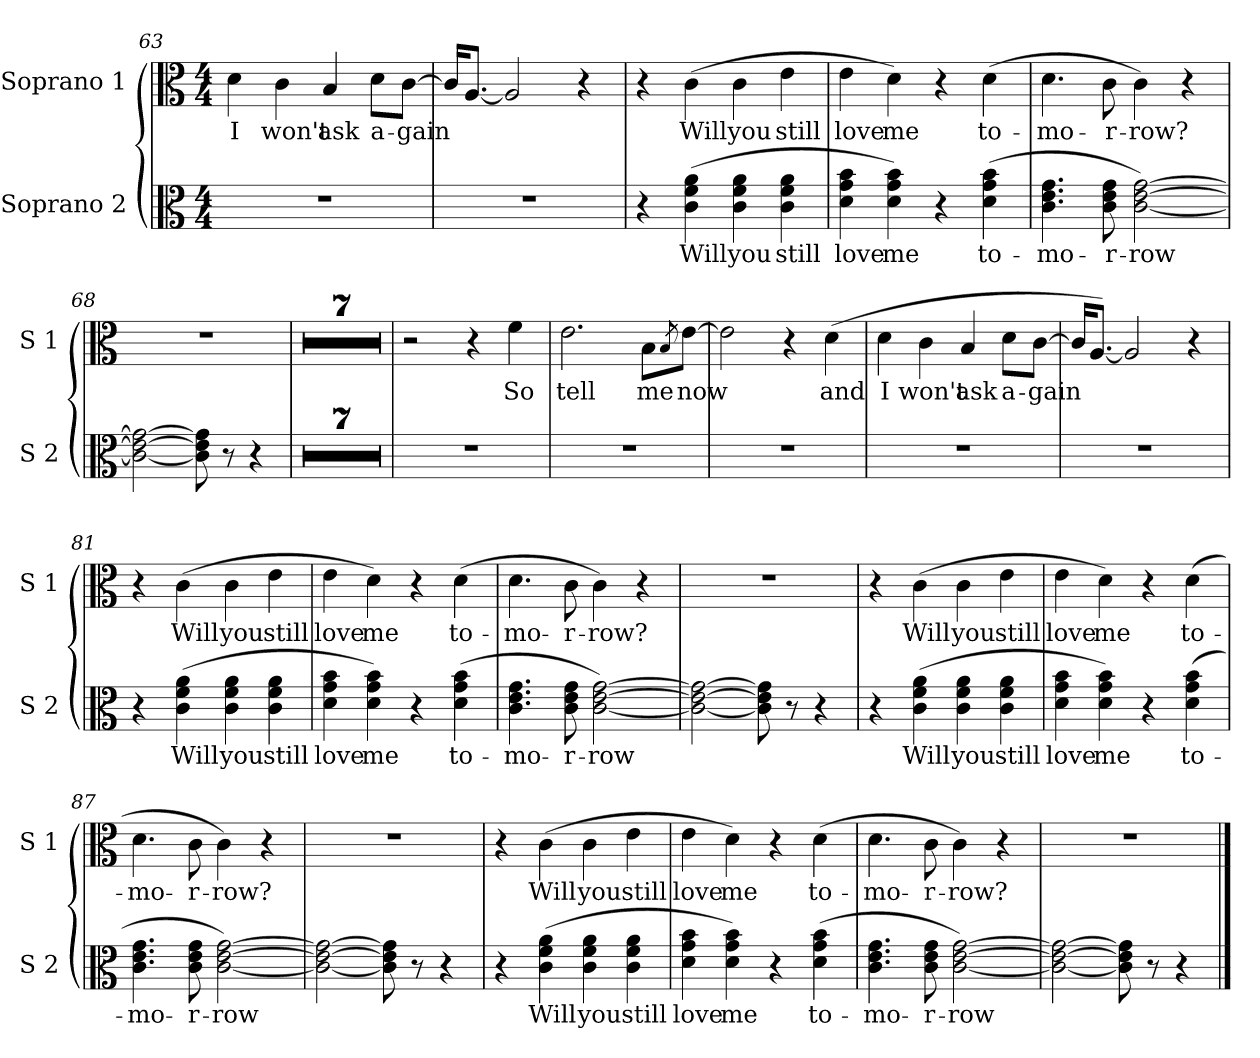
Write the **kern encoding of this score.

**kern	**text	**kern	**text
*part2	*part2	*part1	*part1
*staff2	*staff2	*staff1	*staff1
*I"Soprano 2	*	*I"Soprano 1	*
*I'S 2	*	*I'S 1	*
*clefC3	*	*clefC3	*
*k[]	*	*k[]	*
*C:	*	*C:	*
*M4/4	*	*M4/4	*
=63	=63	=63	=63
!	!	!	!LO:LY:b
1r	.	4d\	I
!	!	!	!LO:LY:b
.	.	4c\	won't
!	!	!	!LO:LY:b
.	.	4B/	ask
!	!	!	!LO:LY:b
.	.	8d\L	a-
!	!	!	!LO:LY:b
.	.	[8c\J	-gain
=64	=64	=64	=64
1r	.	16c/KL]	.
.	.	[8.A/J	.
.	.	2A/]	.
!	!	!	!LO:LY:b
.	.	4r	:
!!LO:LB:g=z
=65	=65	=65	=65
4r	.	4r	.
!	!LO:LY:b	!	!LO:LY:b
(>4c\ 4f\ 4a\	Will	(>4c\	Will
!	!LO:LY:b	!	!LO:LY:b
4c\ 4f\ 4a\	you	4c\	you
!	!LO:LY:b	!	!LO:LY:b
4c\ 4f\ 4a\	still	4e\	still
=66	=66	=66	=66
!	!LO:LY:b	!	!LO:LY:b
4d\ 4g\ 4b\	love	4e\	love
!	!LO:LY:b	!	!LO:LY:b
4d\ 4g\ 4b\)	me	4d\)	me
!	!LO:LY:b	!	!LO:LY:b
4r	,	4r	,
!	!LO:LY:b	!	!LO:LY:b
(>4d\ 4g\ 4b\	to-	(>4d\	to-
=67	=67	=67	=67
!	!LO:LY:b	!	!LO:LY:b
4.c\ 4.e\ 4.g\	-mo-	4.d\	-mo-
!	!LO:LY:b	!	!LO:LY:b
8c\ 8e\ 8g\	-r-	8c\	-r-
!	!LO:LY:b	!	!LO:LY:b
[2c\ [2e\ [2g\)	-row	4c\)	-row?
.	.	4r	.
=68	=68	=68	=68
2c\_ 2e\_ 2g\_	.	1r	.
8c\] 8e\] 8g\]	.	.	.
8r	.	.	.
!	!LO:LY:b	!	!
4r	?	.	.
!!LO:LB:g=z
=69	=69	=69	=69
1r	.	1r	.
=70	=70	=70	=70
1r	.	1r	.
=71	=71	=71	=71
1r	.	1r	.
=72	=72	=72	=72
1r	.	1r	.
=73	=73	=73	=73
1r	.	1r	.
=74	=74	=74	=74
1r	.	1r	.
=75	=75	=75	=75
1r	.	1r	.
=76	=76	=76	=76
1r	.	2r	.
.	.	4r	.
!	!	!	!LO:LY:b
.	.	4f\	So
!!LO:LB:g=z
=77	=77	=77	=77
!	!	!	!LO:LY:b
1r	.	2.e\	tell
!	!	!	!LO:LY:b
.	.	8B\L	me
.	.	8qB/	.
!	!	!	!LO:LY:b
.	.	[8e\J	now
=78	=78	=78	=78
1r	.	2e\]	.
!	!	!	!LO:LY:b
.	.	4r	,
!	!	!	!LO:LY:b
.	.	(>4d\	and
=79	=79	=79	=79
!	!	!	!LO:LY:b
1r	.	4d\	I
!	!	!	!LO:LY:b
.	.	4c\	won't
!	!	!	!LO:LY:b
.	.	4B/	ask
!	!	!	!LO:LY:b
.	.	8d\L	a-
!	!	!	!LO:LY:b
.	.	[8c\J	-gain
=80	=80	=80	=80
1r	.	16c/KL]	.
.	.	[8.A/J)	.
.	.	2A/]	.
!	!	!	!LO:LY:b
.	.	4r	:
!!LO:PB:g=z
=81	=81	=81	=81
4r	.	4r	.
!	!LO:LY:b	!	!LO:LY:b
(>4c\ 4f\ 4a\	Will	(>4c\	Will
!	!LO:LY:b	!	!LO:LY:b
4c\ 4f\ 4a\	you	4c\	you
!	!LO:LY:b	!	!LO:LY:b
4c\ 4f\ 4a\	still	4e\	still
=82	=82	=82	=82
!	!LO:LY:b	!	!LO:LY:b
4d\ 4g\ 4b\	love	4e\	love
!	!LO:LY:b	!	!LO:LY:b
4d\ 4g\ 4b\)	me	4d\)	me
!	!LO:LY:b	!	!LO:LY:b
4r	,	4r	,
!	!LO:LY:b	!	!LO:LY:b
(>4d\ 4g\ 4b\	to-	(>4d\	to-
=83	=83	=83	=83
!	!LO:LY:b	!	!LO:LY:b
4.c\ 4.e\ 4.g\	-mo-	4.d\	-mo-
!	!LO:LY:b	!	!LO:LY:b
8c\ 8e\ 8g\	-r-	8c\	-r-
!	!LO:LY:b	!	!LO:LY:b
[2c\ [2e\ [2g\)	-row	4c\)	-row?
.	.	4r	.
=84	=84	=84	=84
2c\_ 2e\_ 2g\_	.	1r	.
8c\] 8e\] 8g\]	.	.	.
8r	.	.	.
!	!LO:LY:b	!	!
4r	?	.	.
!!LO:LB:g=z
=85	=85	=85	=85
4r	.	4r	.
!	!LO:LY:b	!	!LO:LY:b
(>4c\ 4f\ 4a\	Will	(>4c\	Will
!	!LO:LY:b	!	!LO:LY:b
4c\ 4f\ 4a\	you	4c\	you
!	!LO:LY:b	!	!LO:LY:b
4c\ 4f\ 4a\	still	4e\	still
=86	=86	=86	=86
!	!LO:LY:b	!	!LO:LY:b
4d\ 4g\ 4b\	love	4e\	love
!	!LO:LY:b	!	!LO:LY:b
4d\ 4g\ 4b\)	me	4d\)	me
!	!LO:LY:b	!	!LO:LY:b
4r	,	4r	,
!	!LO:LY:b	!	!LO:LY:b
(>4d\ 4g\ 4b\	to-	(>4d\	to-
=87	=87	=87	=87
!	!LO:LY:b	!	!LO:LY:b
4.c\ 4.e\ 4.g\	-mo-	4.d\	-mo-
!	!LO:LY:b	!	!LO:LY:b
8c\ 8e\ 8g\	-r-	8c\	-r-
!	!LO:LY:b	!	!LO:LY:b
[2c\ [2e\ [2g\)	-row	4c\)	-row?
.	.	4r	.
=88	=88	=88	=88
2c\_ 2e\_ 2g\_	.	1r	.
8c\] 8e\] 8g\]	.	.	.
8r	.	.	.
!	!LO:LY:b	!	!
4r	?	.	.
!!LO:LB:g=z
=89	=89	=89	=89
4r	.	4r	.
!	!LO:LY:b	!	!LO:LY:b
(>4c\ 4f\ 4a\	Will	(>4c\	Will
!	!LO:LY:b	!	!LO:LY:b
4c\ 4f\ 4a\	you	4c\	you
!	!LO:LY:b	!	!LO:LY:b
4c\ 4f\ 4a\	still	4e\	still
=90	=90	=90	=90
!	!LO:LY:b	!	!LO:LY:b
4d\ 4g\ 4b\	love	4e\	love
!	!LO:LY:b	!	!LO:LY:b
4d\ 4g\ 4b\)	me	4d\)	me
!	!LO:LY:b	!	!LO:LY:b
4r	,	4r	,
!	!LO:LY:b	!	!LO:LY:b
(>4d\ 4g\ 4b\	to-	(>4d\	to-
=91	=91	=91	=91
!	!LO:LY:b	!	!LO:LY:b
4.c\ 4.e\ 4.g\	-mo-	4.d\	-mo-
!	!LO:LY:b	!	!LO:LY:b
8c\ 8e\ 8g\	-r-	8c\	-r-
!	!LO:LY:b	!	!LO:LY:b
[2c\ [2e\ [2g\)	-row	4c\)	-row?
.	.	4r	.
=92	=92	=92	=92
2c\_ 2e\_ 2g\_	.	1r	.
8c\] 8e\] 8g\]	.	.	.
8r	.	.	.
!	!LO:LY:b	!	!
4r	?	.	.
==	==	==	==
*-	*-	*-	*-
